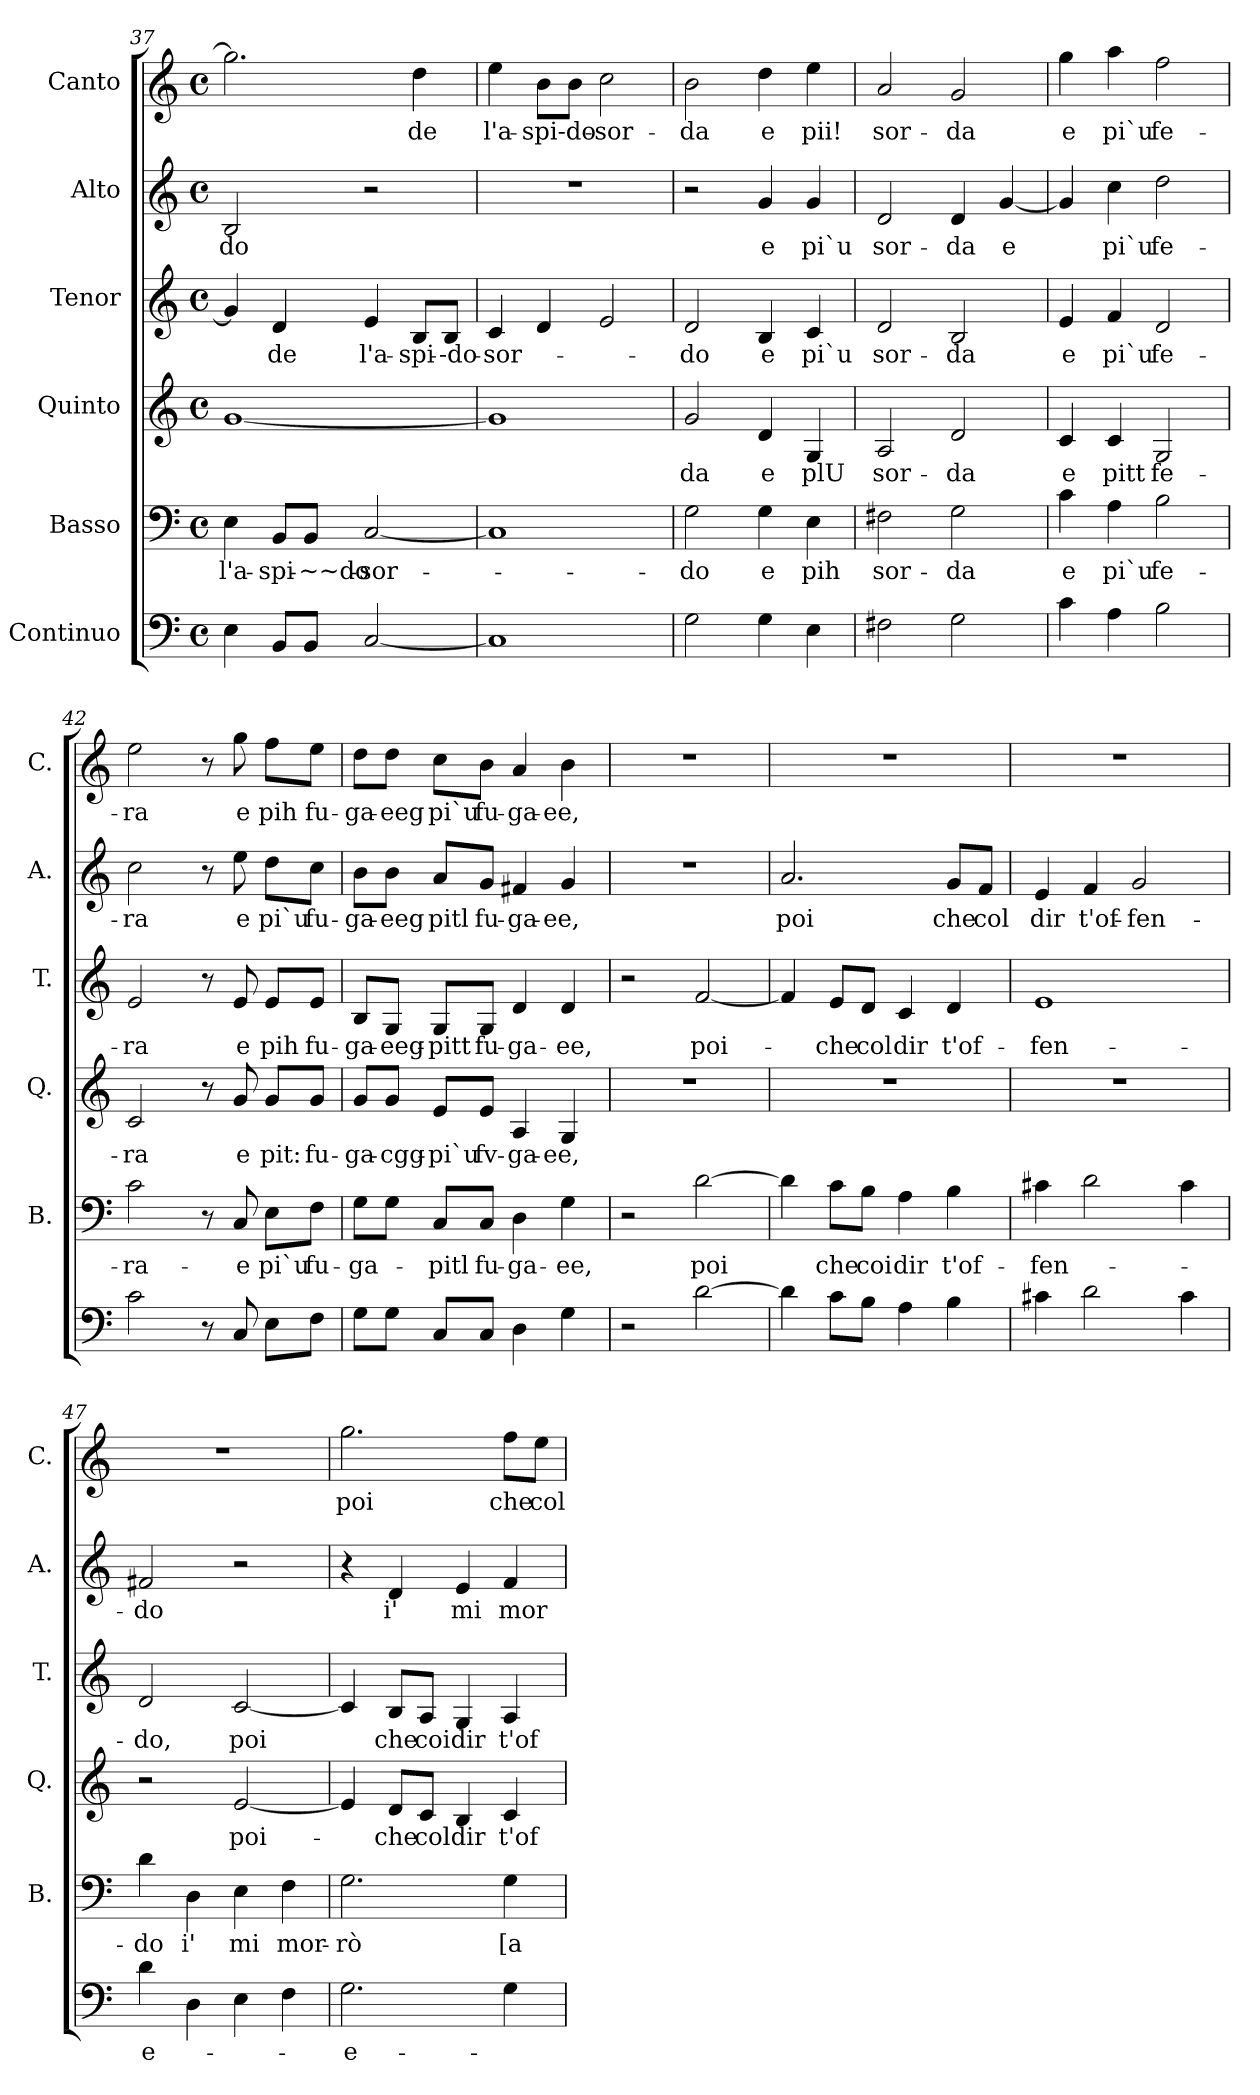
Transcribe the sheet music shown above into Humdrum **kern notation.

**kern	**text	**kern	**text	**kern	**text	**kern	**text	**kern	**text	**kern	**text
*part6	*part6	*part5	*part5	*part4	*part4	*part3	*part3	*part2	*part2	*part1	*part1
*staff6	*staff6	*staff5	*staff5	*staff4	*staff4	*staff3	*staff3	*staff2	*staff2	*staff1	*staff1
*I"Continuo	*	*I"Basso	*	*I"Quinto	*	*I"Tenor	*	*I"Alto	*	*I"Canto	*
*	*	*I'B.	*	*I'Q.	*	*I'T.	*	*I'A.	*	*I'C.	*
*clefF4	*	*clefF4	*	*clefG2	*	*clefG2	*	*clefG2	*	*clefG2	*
*k[]	*	*k[]	*	*k[]	*	*k[]	*	*k[]	*	*k[]	*
*M4/4	*	*M4/4	*	*M4/4	*	*M4/4	*	*M4/4	*	*M4/4	*
*met(c)	*	*met(c)	*	*met(c)	*	*met(c)	*	*met(c)	*	*met(c)	*
=37	=37	=37	=37	=37	=37	=37	=37	=37	=37	=37	=37
!	!	!	!LO:LY:b	!	!	!	!	!	!LO:LY:b	!	!
4E\	.	4E\	-l'a-	[1g	.	4g/]	.	2B/	-do	2.gg\]	.
!	!	!	!LO:LY:b	!	!	!	!LO:LY:b	!	!	!	!
8BB/L	.	8BB/L	-spi-	.	.	4d/	-de	.	.	.	.
!	!	!	!LO:LY:b	!	!	!	!	!	!	!	!
8BB/J	.	8BB/J	-~~do-	.	.	.	.	.	.	.	.
!	!	!	!LO:LY:b	!	!	!	!LO:LY:b	!	!	!	!
[2C/	.	[2C/	-sor-	.	.	4e/	-l'a-	2r	.	.	.
!	!	!	!	!	!	!	!LO:LY:b	!	!	!	!LO:LY:b
.	.	.	.	.	.	8B/L	-spi-	.	.	4dd\	-de
!	!	!	!	!	!	!	!LO:LY:b	!	!	!	!
.	.	.	.	.	.	8B/J	--do-	.	.	.	.
!!LO:LB:g=z
=38	=38	=38	=38	=38	=38	=38	=38	=38	=38	=38	=38
!	!	!	!	!	!	!	!LO:LY:b	!	!	!	!LO:LY:b
1C]	.	1C]	.	1g]	.	4c/	-sor-	1r	.	4ee\	-l'a-
!	!	!	!	!	!	!	!	!	!	!	!LO:LY:b
.	.	.	.	.	.	4d/	.	.	.	8b\L	-spi-do-
.	.	.	.	.	.	.	.	.	.	8b\J	.
!	!	!	!	!	!	!	!	!	!	!	!LO:LY:b
.	.	.	.	.	.	2e/	.	.	.	2cc\	-sor-
=39	=39	=39	=39	=39	=39	=39	=39	=39	=39	=39	=39
!	!	!	!LO:LY:b	!	!LO:LY:b	!	!LO:LY:b	!	!	!	!LO:LY:b
2G\	.	2G\	-do	2g/	-da	2d/	-do	2r	.	2b\	-da
!	!	!	!LO:LY:b	!	!LO:LY:b	!	!LO:LY:b	!	!LO:LY:b	!	!LO:LY:b
4G\	.	4G\	-e	4d/	-e	4B/	-e	4g/	-e	4dd\	-e
!	!	!	!LO:LY:b	!	!LO:LY:b	!	!LO:LY:b	!	!LO:LY:b	!	!LO:LY:b
4E\	.	4E\	-pih	4G/	-plU	4c/	-pi`u	4g/	-pi`u	4ee\	-pii!
=40	=40	=40	=40	=40	=40	=40	=40	=40	=40	=40	=40
!	!	!	!LO:LY:b	!	!LO:LY:b	!	!LO:LY:b	!	!LO:LY:b	!	!LO:LY:b
2F#X\	.	2F#X\	-sor-	2A/	-sor-	2d/	-sor-	2d/	-sor-	2a/	-sor-
!	!	!	!LO:LY:b	!	!LO:LY:b	!	!LO:LY:b	!	!LO:LY:b	!	!LO:LY:b
2G\	.	2G\	-da	2d/	-da	2B/	-da	4d/	-da	2g/	-da
!	!	!	!	!	!	!	!	!	!LO:LY:b	!	!
.	.	.	.	.	.	.	.	[4g/	-e	.	.
=41	=41	=41	=41	=41	=41	=41	=41	=41	=41	=41	=41
!	!	!	!LO:LY:b	!	!LO:LY:b	!	!LO:LY:b	!	!	!	!LO:LY:b
4c\	.	4c\	-e	4c/	-e	4e/	-e	4g/]	.	4gg\	-e
!	!	!	!LO:LY:b	!	!LO:LY:b	!	!LO:LY:b	!	!LO:LY:b	!	!LO:LY:b
4A\	.	4A\	-pi`u	4c/	-pitt	4f/	-pi`u	4cc\	-pi`u	4aa\	-pi`u
!	!	!	!LO:LY:b	!	!LO:LY:b	!	!LO:LY:b	!	!LO:LY:b	!	!LO:LY:b
2B\	.	2B\	-fe-	2G/	-fe-	2d/	-fe-	2dd\	-fe-	2ff\	-fe-
=42	=42	=42	=42	=42	=42	=42	=42	=42	=42	=42	=42
!	!	!	!LO:LY:b	!	!LO:LY:b	!	!LO:LY:b	!	!LO:LY:b	!	!LO:LY:b
2c\	.	2c\	-ra-	2c/	-ra	2e/	-ra	2cc\	-ra	2ee\	-ra
8r	.	8r	.	8r	.	8r	.	8r	.	8r	.
!	!	!	!LO:LY:b	!	!LO:LY:b	!	!LO:LY:b	!	!LO:LY:b	!	!LO:LY:b
8C/	.	8C/	-e	8g/	-e	8e/	-e	8ee\	-e	8gg\	-e
!	!	!	!LO:LY:b	!	!LO:LY:b	!	!LO:LY:b	!	!LO:LY:b	!	!LO:LY:b
8E\L	.	8E\L	-pi`u	8g/L	-pit:	8e/L	-pih	8dd\L	-pi`u	8ff\L	-pih
!	!	!	!LO:LY:b	!	!LO:LY:b	!	!LO:LY:b	!	!LO:LY:b	!	!LO:LY:b
8F\J	.	8F\J	-fu-	8g/J	-fu-	8e/J	-fu-	8cc\J	-fu-	8ee\J	-fu-
=43	=43	=43	=43	=43	=43	=43	=43	=43	=43	=43	=43
!	!	!	!LO:LY:b	!	!LO:LY:b	!	!LO:LY:b	!	!LO:LY:b	!	!LO:LY:b
8G\L	.	8G\L	-ga-	8g/L	-ga-	8B/L	-ga-	8b\L	-ga-	8dd\L	-ga-
!	!	!	!	!	!LO:LY:b	!	!LO:LY:b	!	!LO:LY:b	!	!LO:LY:b
8G\J	.	8G\J	.	8g/J	-cgg-	8G/J	-eeg-	8b\J	-eeg	8dd\J	-eeg
!	!	!	!LO:LY:b	!	!LO:LY:b	!	!LO:LY:b	!	!LO:LY:b	!	!LO:LY:b
8C/L	.	8C/L	-pitl	8e/L	-pi`u	8G/L	-pitt	8a/L	-pitl	8cc\L	-pi`u
!	!	!	!LO:LY:b	!	!LO:LY:b	!	!LO:LY:b	!	!LO:LY:b	!	!LO:LY:b
8C/J	.	8C/J	-fu-	8e/J	-fv-	8G/J	-fu-	8g/J	-fu-	8b\J	-fu-
!	!	!	!LO:LY:b	!	!LO:LY:b	!	!LO:LY:b	!	!LO:LY:b	!	!LO:LY:b
4D\	.	4D\	-ga-	4A/	-ga-	4d/	-ga-	4f#X/	-ga-	4a/	-ga-
!	!	!	!LO:LY:b	!	!LO:LY:b	!	!LO:LY:b	!	!LO:LY:b	!	!LO:LY:b
4G\	.	4G\	-ee,	4G/	-ee,	4d/	-ee,	4g/	-ee,	4b\	-ee,
=44	=44	=44	=44	=44	=44	=44	=44	=44	=44	=44	=44
2r	.	2r	.	1r	.	2r	.	1r	.	1r	.
!	!	!	!LO:LY:b	!	!	!	!LO:LY:b	!	!	!	!
[2d\	.	[2d\	-poi	.	.	[2f/	-poi-	.	.	.	.
!!LO:PB:g=z
=45	=45	=45	=45	=45	=45	=45	=45	=45	=45	=45	=45
!	!	!	!	!	!	!	!	!	!LO:LY:b	!	!
4d\]	.	4d\]	.	1r	.	4f/]	.	2.a/	-poi	1r	.
!	!	!	!LO:LY:b	!	!	!	!LO:LY:b	!	!	!	!
8c\L	.	8c\L	-che	.	.	8e/L	-che	.	.	.	.
!	!	!	!LO:LY:b	!	!	!	!LO:LY:b	!	!	!	!
8B\J	.	8B\J	-coi	.	.	8d/J	-col	.	.	.	.
!	!	!	!LO:LY:b	!	!	!	!LO:LY:b	!	!	!	!
4A\	.	4A\	-dir	.	.	4c/	-dir	.	.	.	.
!	!	!	!LO:LY:b	!	!	!	!LO:LY:b	!	!LO:LY:b	!	!
4B\	.	4B\	-t'of-	.	.	4d/	-t'of-	8g/L	-che	.	.
!	!	!	!	!	!	!	!	!	!LO:LY:b	!	!
.	.	.	.	.	.	.	.	8f/J	-col	.	.
=46	=46	=46	=46	=46	=46	=46	=46	=46	=46	=46	=46
!	!	!	!LO:LY:b	!	!	!	!LO:LY:b	!	!LO:LY:b	!	!
4c#X\	.	4c#X\	-fen-	1r	.	1e	-fen-	4e/	-dir	1r	.
!	!	!	!	!	!	!	!	!	!LO:LY:b	!	!
2d\	.	2d\	.	.	.	.	.	4f/	-t'of-	.	.
!	!	!	!	!	!	!	!	!	!LO:LY:b	!	!
.	.	.	.	.	.	.	.	2g/	-fen-	.	.
4c#\	.	4c#\	.	.	.	.	.	.	.	.	.
=47	=47	=47	=47	=47	=47	=47	=47	=47	=47	=47	=47
!	!LO:LY:b	!	!LO:LY:b	!	!	!	!LO:LY:b	!	!LO:LY:b	!	!
4d\	-e-	4d\	-do	2r	.	2d/	-do,	2f#X/	-do	1r	.
!	!	!	!LO:LY:b	!	!	!	!	!	!	!	!
4D\	.	4D\	-i'	.	.	.	.	.	.	.	.
!	!	!	!LO:LY:b	!	!LO:LY:b	!	!LO:LY:b	!	!	!	!
4E\	.	4E\	-mi	[2e/	-poi-	[2c/	-poi	2r	.	.	.
!	!	!	!LO:LY:b	!	!	!	!	!	!	!	!
4F\	.	4F\	-mor-	.	.	.	.	.	.	.	.
=48	=48	=48	=48	=48	=48	=48	=48	=48	=48	=48	=48
!	!LO:LY:b	!	!LO:LY:b	!	!	!	!	!	!	!	!LO:LY:b
2.G\	-e-	2.G\	-rò	4e/]	.	4c/]	.	4r	.	2.gg\	-poi
!	!	!	!	!	!LO:LY:b	!	!LO:LY:b	!	!LO:LY:b	!	!
.	.	.	.	8d/L	-che	8B/L	-che	4d/	-i'	.	.
!	!	!	!	!	!LO:LY:b	!	!LO:LY:b	!	!	!	!
.	.	.	.	8c/J	-col	8A/J	-coi	.	.	.	.
!	!	!	!	!	!LO:LY:b	!	!LO:LY:b	!	!LO:LY:b	!	!
.	.	.	.	4B/	-dir	4G/	-dir	4e/	-mi	.	.
!	!	!	!LO:LY:b	!	!LO:LY:b	!	!LO:LY:b	!	!LO:LY:b	!	!LO:LY:b
4G\	.	4G\	-[a-	4c/	-t'of-	4A/	-t'of-	4f/	-mor-	8ff\L	-che
!	!	!	!	!	!	!	!	!	!	!	!LO:LY:b
.	.	.	.	.	.	.	.	.	.	8ee\J	-col
=	=	=	=	=	=	=	=	=	=	=	=
*-	*-	*-	*-	*-	*-	*-	*-	*-	*-	*-	*-
